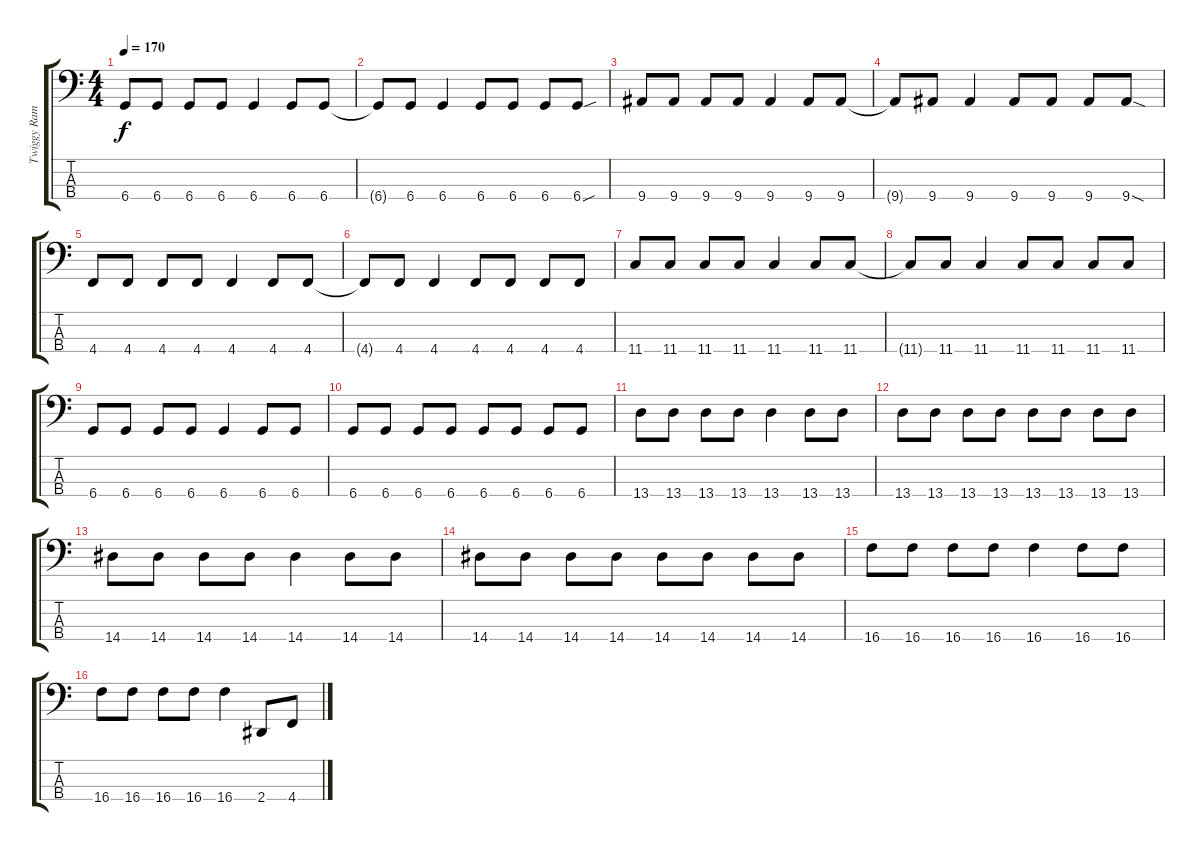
\track ("Twiggy Ramirez - Bass" "Twiggy Ram") {instrument acousticguitarnylon}
\staff {score tabs}
\tuning (E2 B1 Gb1 Db1) {hide}
\ts (4 4)
\tempo 170
\clef f4
\ks c
6.4.8{dy f volume 10 instrument lead8bassandlead} 6.4.8 6.4.8 6.4.8 6.4.4 6.4.8 6.4.8 |
6.4{t}.8 6.4.8 6.4.4 6.4.8 6.4.8 6.4.8 6.4{sou}.8 |
9.4.8 9.4.8 9.4.8 9.4.8 9.4.4 9.4.8 9.4.8 |
9.4{t}.8 9.4.8 9.4.4 9.4.8 9.4.8 9.4.8 9.4{sod}.8 |
4.4.8 4.4.8 4.4.8 4.4.8 4.4.4 4.4.8 4.4.8 |
4.4{t}.8 4.4.8 4.4.4 4.4.8 4.4.8 4.4.8 4.4.8 |
11.4.8 11.4.8 11.4.8 11.4.8 11.4.4 11.4.8 11.4.8 |
11.4{t}.8 11.4.8 11.4.4 11.4.8 11.4.8 11.4.8 11.4.8 |
6.4.8{volume 16 instrument lead8bassandlead} 6.4.8 6.4.8 6.4.8 6.4.4 6.4.8 6.4.8 |
6.4.8 6.4.8 6.4.8 6.4.8 6.4.8 6.4.8 6.4.8 6.4.8 |
13.4.8 13.4.8 13.4.8 13.4.8 13.4.4 13.4.8 13.4.8 |
13.4.8 13.4.8 13.4.8 13.4.8 13.4.8 13.4.8 13.4.8 13.4.8 |
14.4.8 14.4.8 14.4.8 14.4.8 14.4.4 14.4.8 14.4.8 |
14.4.8 14.4.8 14.4.8 14.4.8 14.4.8 14.4.8 14.4.8 14.4.8 |
16.4.8 16.4.8 16.4.8 16.4.8 16.4.4 16.4.8 16.4.8 |
16.4.8 16.4.8 16.4.8 16.4.8 16.4.4 2.4.8 4.4.8
